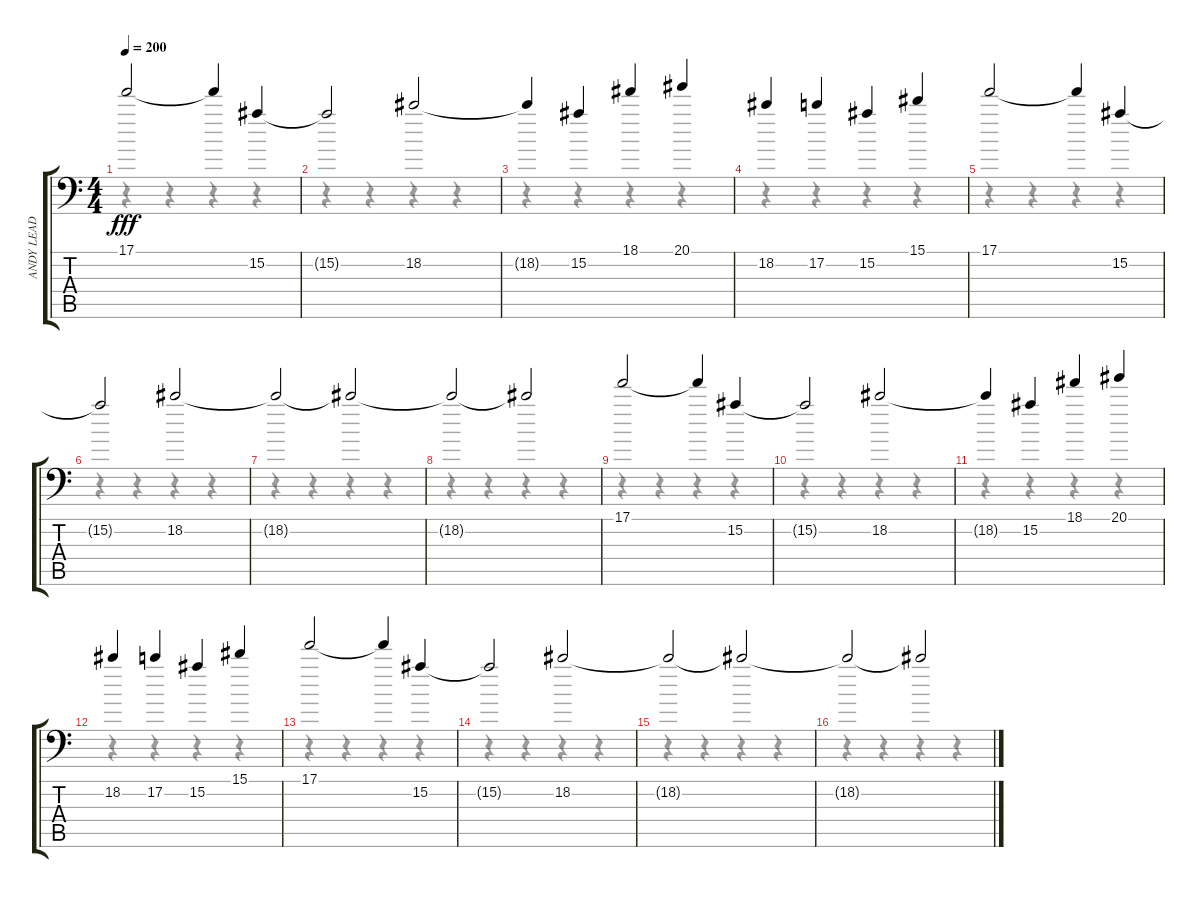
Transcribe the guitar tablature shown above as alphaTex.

\track ("ANDY LEAD LINE" "ANDY LEAD ") {instrument distortionguitar}
\staff {score tabs}
\tuning (C4 G3 Eb3 Bb2 F2 Bb1) {hide}
\voice
\ts (4 4)
\tempo 200
\clef f4
\ks c
17.1.2{dy fff} 17.1{t}.4 15.2.4 |
15.2{t}.2 18.2.2 |
18.2{t}.4 15.2.4 18.1.4 20.1.4 |
18.2.4 17.2.4 15.2.4 15.1.4 |
17.1.2 17.1{t}.4 15.2.4 |
15.2{t}.2 18.2.2 |
18.2{t}.2 18.2{t}.2 |
18.2{t}.2 18.2{t}.2 |
17.1.2 17.1{t}.4 15.2.4 |
15.2{t}.2 18.2.2 |
18.2{t}.4 15.2.4 18.1.4 20.1.4 |
18.2.4 17.2.4 15.2.4 15.1.4 |
17.1.2 17.1{t}.4 15.2.4 |
15.2{t}.2 18.2.2 |
18.2{t}.2 18.2{t}.2 |
18.2{t}.2 18.2{t}.2
\voice
\clef f4
\ottava regular
\simile none
\ks c
r.4{dy f} r.4 r.4 r.4 |
r.4 r.4 r.4 r.4 |
r.4 r.4 r.4 r.4 |
r.4 r.4 r.4 r.4 |
r.4 r.4 r.4 r.4 |
r.4 r.4 r.4 r.4 |
r.4 r.4 r.4 r.4 |
r.4 r.4 r.4 r.4 |
r.4 r.4 r.4 r.4 |
r.4 r.4 r.4 r.4 |
r.4 r.4 r.4 r.4 |
r.4 r.4 r.4 r.4 |
r.4 r.4 r.4 r.4 |
r.4 r.4 r.4 r.4 |
r.4 r.4 r.4 r.4 |
r.4 r.4 r.4 r.4
